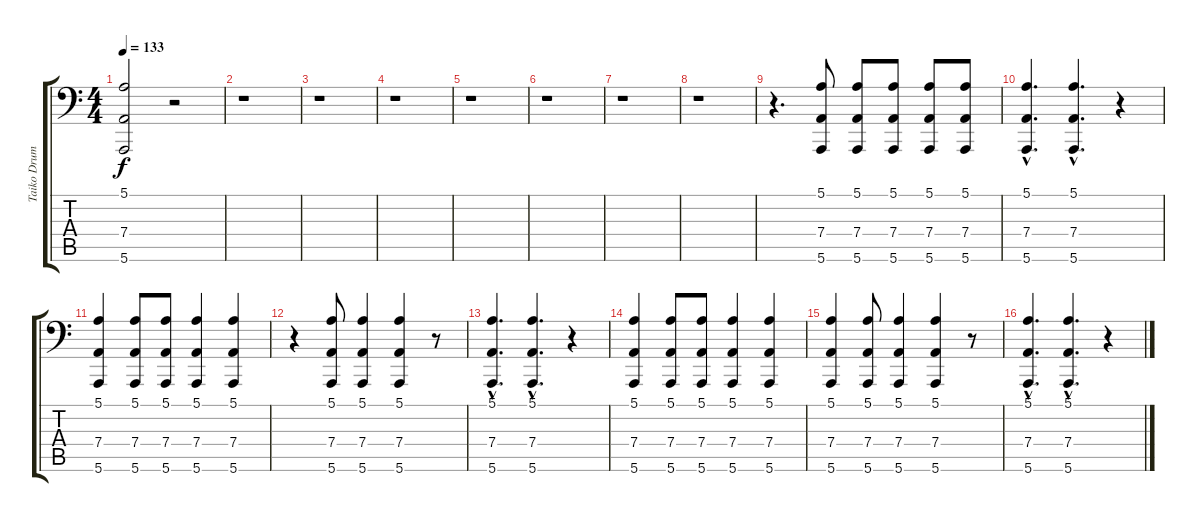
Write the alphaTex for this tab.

\track ("Taiko Drum" "Taiko Drum") {instrument taikodrum}
\staff {score tabs}
\tuning (E3 B2 G2 D2 A1 E1) {hide}
\ts (4 4)
\tempo 133
\clef f4
\ks c
(5.1 7.4 5.6).2{dy f} r.2 |
r.1 |
r.1 |
r.1 |
r.1 |
r.1 |
r.1 |
r.1 |
r.4{d} (5.1 7.4 5.6).8 (5.1 7.4 5.6).8 (5.1 7.4 5.6).8 (5.1 7.4 5.6).8 (5.1 7.4 5.6).8 |
(5.1{hac} 7.4{hac} 5.6{hac}).4{d} (5.1{hac} 7.4{hac} 5.6{hac}).4{d} r.4 |
(5.1 7.4 5.6).4 (5.1 7.4 5.6).8 (5.1 7.4 5.6).8 (5.1 7.4 5.6).4 (5.1 7.4 5.6).4 |
r.4 (5.1 7.4 5.6).8 (5.1 7.4 5.6).4 (5.1 7.4 5.6).4 r.8 |
(5.1{hac} 7.4{hac} 5.6{hac}).4{d} (5.1{hac} 7.4{hac} 5.6{hac}).4{d} r.4 |
(5.1 7.4 5.6).4 (5.1 7.4 5.6).8 (5.1 7.4 5.6).8 (5.1 7.4 5.6).4 (5.1 7.4 5.6).4 |
(5.1 7.4 5.6).4{balance 0} (5.1 7.4 5.6).8{balance 8} (5.1 7.4 5.6).4 (5.1 7.4 5.6).4 r.8 |
(5.1{hac} 7.4{hac} 5.6{hac}).4{d} (5.1{hac} 7.4{hac} 5.6{hac}).4{d} r.4
